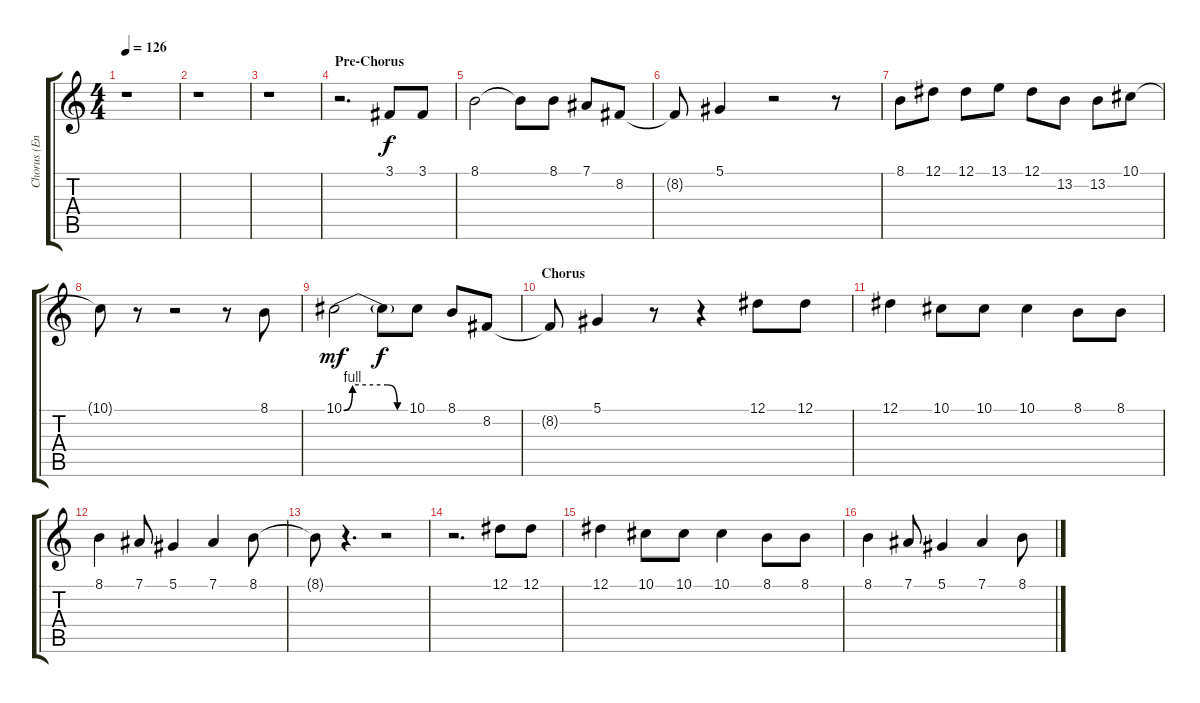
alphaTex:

\track ("Chorus (English)" "Chorus (En") {instrument choiraahs}
\staff {score tabs}
\tuning (Eb4 Bb3 Gb3 Db3 Ab2 Eb2) {hide}
\ts (4 4)
\tempo 126
\clef g2
\ks c
r.1{dy f} |
r.1 |
r.1 |
\section ("" "Pre-Chorus")
r.2{d} 3.1.8 3.1.8 |
8.1.2 8.1{t}.8 8.1.8 7.1.8 8.2.8 |
8.2{t}.8 5.1.4 r.2 r.8 |
8.1.8 12.1.8 12.1.8 13.1.8 12.1.8 13.2.8 13.2.8 10.1.8 |
10.1{t}.8 r.8 r.2 r.8 8.1.8 |
10.1{be (custom 0 0 8 4 40 4 49 0 60 0)}.2{dy mf} 10.1{t}.8{dy f} 10.1.8 8.1.8 8.2.8 |
\section ("" "Chorus")
8.2{t}.8 5.1.4 r.8 r.4 12.1.8 12.1.8 |
12.1.4 10.1.8 10.1.8 10.1.4 8.1.8 8.1.8 |
8.1.4 7.1.8 5.1.4 7.1.4 8.1.8 |
8.1{t}.8 r.4{d} r.2 |
r.2{d} 12.1.8 12.1.8 |
12.1.4 10.1.8 10.1.8 10.1.4 8.1.8 8.1.8 |
8.1.4 7.1.8 5.1.4 7.1.4 8.1.8
